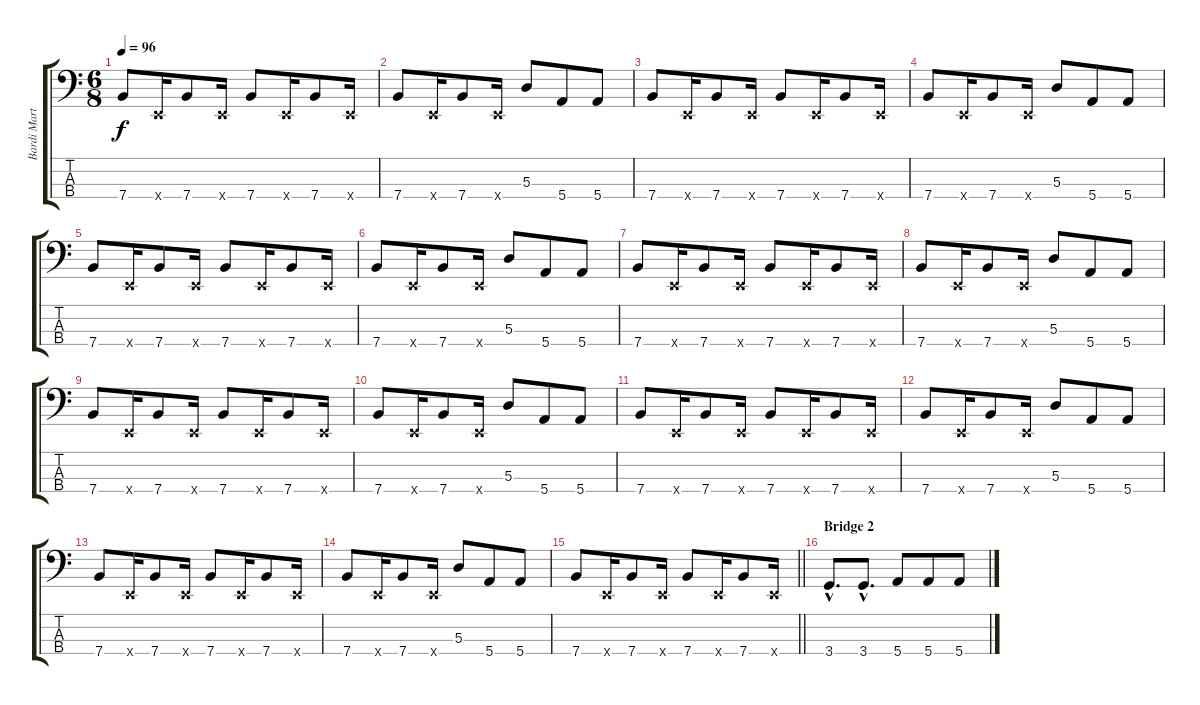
\track ("Bardi Martin Bass Guitar" "Bardi Mart") {instrument electricbassfinger}
\staff {score tabs}
\tuning (G2 D2 A1 E1) {hide}
\ts (6 8)
\tempo 96
\clef f4
\ks c
7.4.8{dy f} 0.4{x}.16 7.4.8 0.4{x}.16 7.4.8 0.4{x}.16 7.4.8 0.4{x}.16 |
7.4.8 0.4{x}.16 7.4.8 0.4{x}.16 5.3.8 5.4.8 5.4.8 |
7.4.8 0.4{x}.16 7.4.8 0.4{x}.16 7.4.8 0.4{x}.16 7.4.8 0.4{x}.16 |
7.4.8 0.4{x}.16 7.4.8 0.4{x}.16 5.3.8 5.4.8 5.4.8 |
7.4.8 0.4{x}.16 7.4.8 0.4{x}.16 7.4.8 0.4{x}.16 7.4.8 0.4{x}.16 |
7.4.8 0.4{x}.16 7.4.8 0.4{x}.16 5.3.8 5.4.8 5.4.8 |
7.4.8 0.4{x}.16 7.4.8 0.4{x}.16 7.4.8 0.4{x}.16 7.4.8 0.4{x}.16 |
7.4.8 0.4{x}.16 7.4.8 0.4{x}.16 5.3.8 5.4.8 5.4.8 |
7.4.8 0.4{x}.16 7.4.8 0.4{x}.16 7.4.8 0.4{x}.16 7.4.8 0.4{x}.16 |
7.4.8 0.4{x}.16 7.4.8 0.4{x}.16 5.3.8 5.4.8 5.4.8 |
7.4.8 0.4{x}.16 7.4.8 0.4{x}.16 7.4.8 0.4{x}.16 7.4.8 0.4{x}.16 |
7.4.8 0.4{x}.16 7.4.8 0.4{x}.16 5.3.8 5.4.8 5.4.8 |
7.4.8 0.4{x}.16 7.4.8 0.4{x}.16 7.4.8 0.4{x}.16 7.4.8 0.4{x}.16 |
7.4.8 0.4{x}.16 7.4.8 0.4{x}.16 5.3.8 5.4.8 5.4.8 |
\barLineRight lightlight
7.4.8 0.4{x}.16 7.4.8 0.4{x}.16 7.4.8 0.4{x}.16 7.4.8 0.4{x}.16 |
\section ("" "Bridge 2")
3.4{hac}.8{d} 3.4{hac}.8{d} 5.4.8 5.4.8 5.4.8
